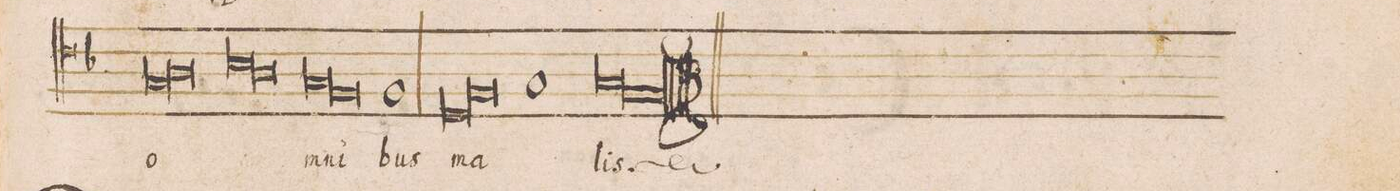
**kern	**text
*I"TENOR	*
*clefC4	*
*k[b-]	*
*met(C|)	*
*M2/1	*
1G	-o-
=84-	=84-
1A	.
*Xlig	*
*lig	*
1B-	.
=85-	=85-
1A	.
*Xlig	*
*lig	*
1G	-mni-
=86-	=86-
1F	.
*Xlig	*
1F	-bus
=87-	=87-
*lig	*
1D	ma-
1F	.
*Xlig	*
=88-	=88-
1G	.
*lig	*
1G	-lis.
=89-	=89-
0F	.
*Xlig	*
=-	=-
*-	*-
